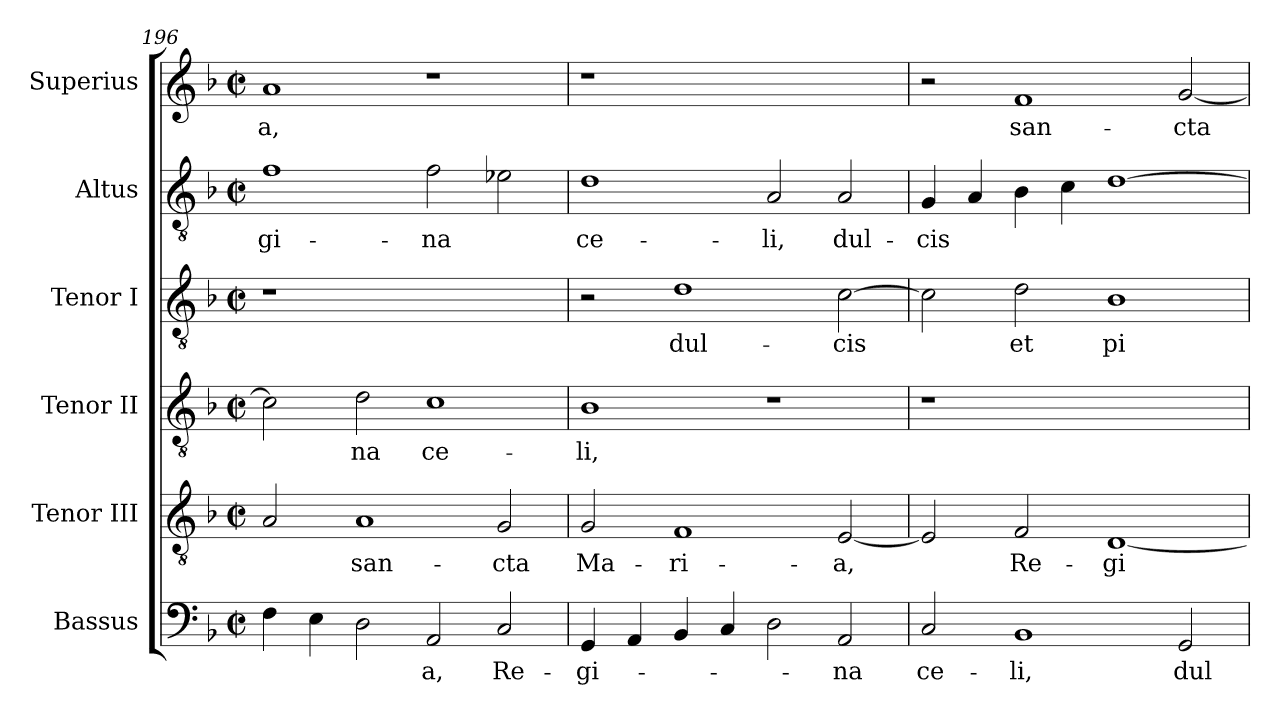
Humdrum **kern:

**kern	**text	**kern	**text	**kern	**text	**kern	**text	**kern	**text	**kern	**text
*part6	*part6	*part5	*part5	*part4	*part4	*part3	*part3	*part2	*part2	*part1	*part1
*staff6	*staff6	*staff5	*staff5	*staff4	*staff4	*staff3	*staff3	*staff2	*staff2	*staff1	*staff1
*I"Bassus	*	*I"Tenor III	*	*I"Tenor II	*	*I"Tenor I	*	*I"Altus	*	*I"Superius	*
*I'B.	*	*I'T.	*	*I'T.	*	*I'T.	*	*	*	*I'S.	*
!!LO:PB:g=z
*clefF4	*	*clefGv2	*	*clefGv2	*	*clefGv2	*	*clefGv2	*	*clefG2	*
*	*	*ITrd7c12	*	*ITrd7c12	*	*ITrd7c12	*	*ITrd7c12	*	*	*
*k[b-]	*	*k[b-]	*	*k[b-]	*	*k[b-]	*	*k[b-]	*	*k[b-]	*
*F:	*	*F:	*	*F:	*	*F:	*	*F:	*	*F:	*
*M2/2	*	*M2/2	*	*M2/2	*	*M2/2	*	*M2/2	*	*M2/2	*
*met(c|)	*	*met(c|)	*	*met(c|)	*	*met(c|)	*	*met(c|)	*	*met(c|)	*
=196	=196	=196	=196	=196	=196	=196	=196	=196	=196	=196	=196
!	!	!	!	!	!	!LO:N:vis=1	!	!	!	!	!
!	!	!	!	!	!	!	!	!	!LO:LY:b:color=#000000	!	!
!	!	!	!	!	!	!	!	!	!	!	!LO:LY:b:color=#000000
4Fi\	.	2AAi/	.	2Ci\]	.	1r	.	1Fi	-gi-	1ai	-a,
4Ei\	.	.	.	.	.	.	.	.	.	.	.
!	!	!	!LO:LY:b:color=#000000	!	!	!	!	!	!	!	!
!	!	!	!	!	!LO:LY:b:color=#000000	!	!	!	!	!	!
2Di\	.	1AAi	san-	2Di\	-na	.	.	.	.	.	.
!	!LO:LY:b:color=#000000	!	!	!	!	!	!	!	!	!	!
!	!	!	!	!	!LO:LY:b:color=#000000	!	!	!	!	!	!
!	!	!	!	!	!	!	!	!	!LO:LY:b:color=#000000	!	!
2AAi/	-a,	.	.	1Ci	ce-	1ryy	.	2Fi\	-na	1r	.
!	!LO:LY:b:color=#000000	!	!	!	!	!	!	!	!	!	!
!	!	!	!LO:LY:b:color=#000000	!	!	!	!	!	!	!	!
2Ci/	Re-	2GGi/	-cta	.	.	.	.	2E-Xi\	.	.	.
=197	=197	=197	=197	=197	=197	=197	=197	=197	=197	=197	=197
!	!LO:LY:b:color=#000000	!	!	!	!	!	!	!	!	!	!
!	!	!	!LO:LY:b:color=#000000	!	!	!	!	!	!	!	!
!	!	!	!	!	!LO:LY:b:color=#000000	!	!	!	!	!	!
!	!	!	!	!	!	!	!	!	!LO:LY:b:color=#000000	!LO:N:vis=1	!
4GGi/	-gi-	2GGi/	Ma-	1BB-i	-li,	2r	.	1Di	ce-	1r	.
4AAi/	.	.	.	.	.	.	.	.	.	.	.
!	!	!	!LO:LY:b:color=#000000	!	!	!	!	!	!	!	!
!	!	!	!	!	!	!	!LO:LY:b:color=#000000	!	!	!	!
4BB-i/	.	1FFi	-ri-	.	.	1Di	dul-	.	.	.	.
4Ci/	.	.	.	.	.	.	.	.	.	.	.
!	!	!	!	!	!	!	!	!	!LO:LY:b:color=#000000	!	!
2Di\	.	.	.	1r	.	.	.	2AAi/	-li,	1ryy	.
!	!LO:LY:b:color=#000000	!	!	!	!	!	!	!	!	!	!
!	!	!	!LO:LY:b:color=#000000	!	!	!	!	!	!	!	!
!	!	!	!	!	!	!	!LO:LY:b:color=#000000	!	!	!	!
!	!	!	!	!	!	!	!	!	!LO:LY:b:color=#000000	!	!
2AAi/	-na	[<2EEi/	-a,	.	.	[>2Ci\	-cis	2AAi/	dul-	.	.
=198	=198	=198	=198	=198	=198	=198	=198	=198	=198	=198	=198
!	!LO:LY:b:color=#000000	!	!	!LO:N:vis=1	!	!	!	!	!	!	!
!	!	!	!	!	!	!	!	!	!LO:LY:b:color=#000000	!	!
2Ci/	ce-	2EEi/]	.	1r	.	2Ci\]	.	4GGi/	-cis	2r	.
.	.	.	.	.	.	.	.	4AAi/	.	.	.
!	!LO:LY:b:color=#000000	!	!	!	!	!	!	!	!	!	!
!	!	!	!LO:LY:b:color=#000000	!	!	!	!	!	!	!	!
!	!	!	!	!	!	!	!LO:LY:b:color=#000000	!	!	!	!
!	!	!	!	!	!	!	!	!	!	!	!LO:LY:b:color=#000000
1BB-i	-li,	2FFi/	Re-	.	.	2Di\	et	4BB-i\	.	1fi	san-
.	.	.	.	.	.	.	.	4Ci\	.	.	.
!	!	!	!LO:LY:b:color=#000000	!	!	!	!	!	!	!	!
!	!	!	!	!	!	!	!LO:LY:b:color=#000000	!	!	!	!
.	.	[<1DDi	-gi-	1ryy	.	1BB-i	pi-	[>1Di	.	.	.
!	!LO:LY:b:color=#000000	!	!	!	!	!	!	!	!	!	!
!	!	!	!	!	!	!	!	!	!	!	!LO:LY:b:color=#000000
2GGi/	dul-	.	.	.	.	.	.	.	.	[<2gi/	-cta
=	=	=	=	=	=	=	=	=	=	=	=
*-	*-	*-	*-	*-	*-	*-	*-	*-	*-	*-	*-
